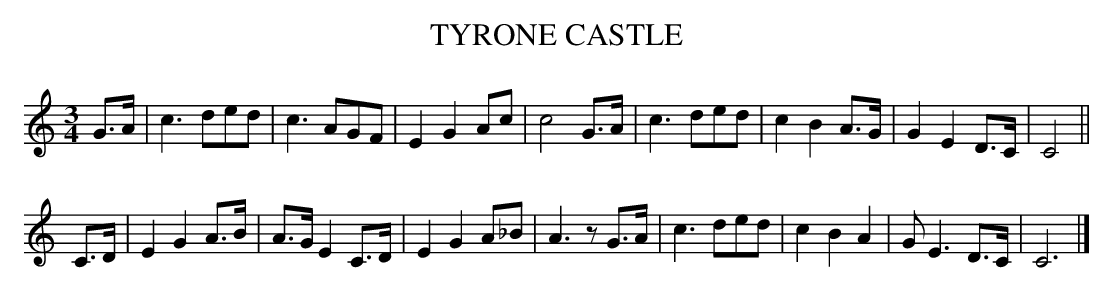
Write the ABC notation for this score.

X:1
T:TYRONE CASTLE
Y:"slow"
M:3/4
L:1/8
K:C
G>A|c3 ded|c3 AGF|E2 G2 Ac|c4 G>A|\
c3 ded|c2 B2 A>G|G2 E2 D>C|C4||
C>D|E2 G2 A>B|A>G E2 C>D|E2 G2 A_B|A3 zG>A|\
c3 ded|c2 B2 A2|GE3 D>C|C6|]
